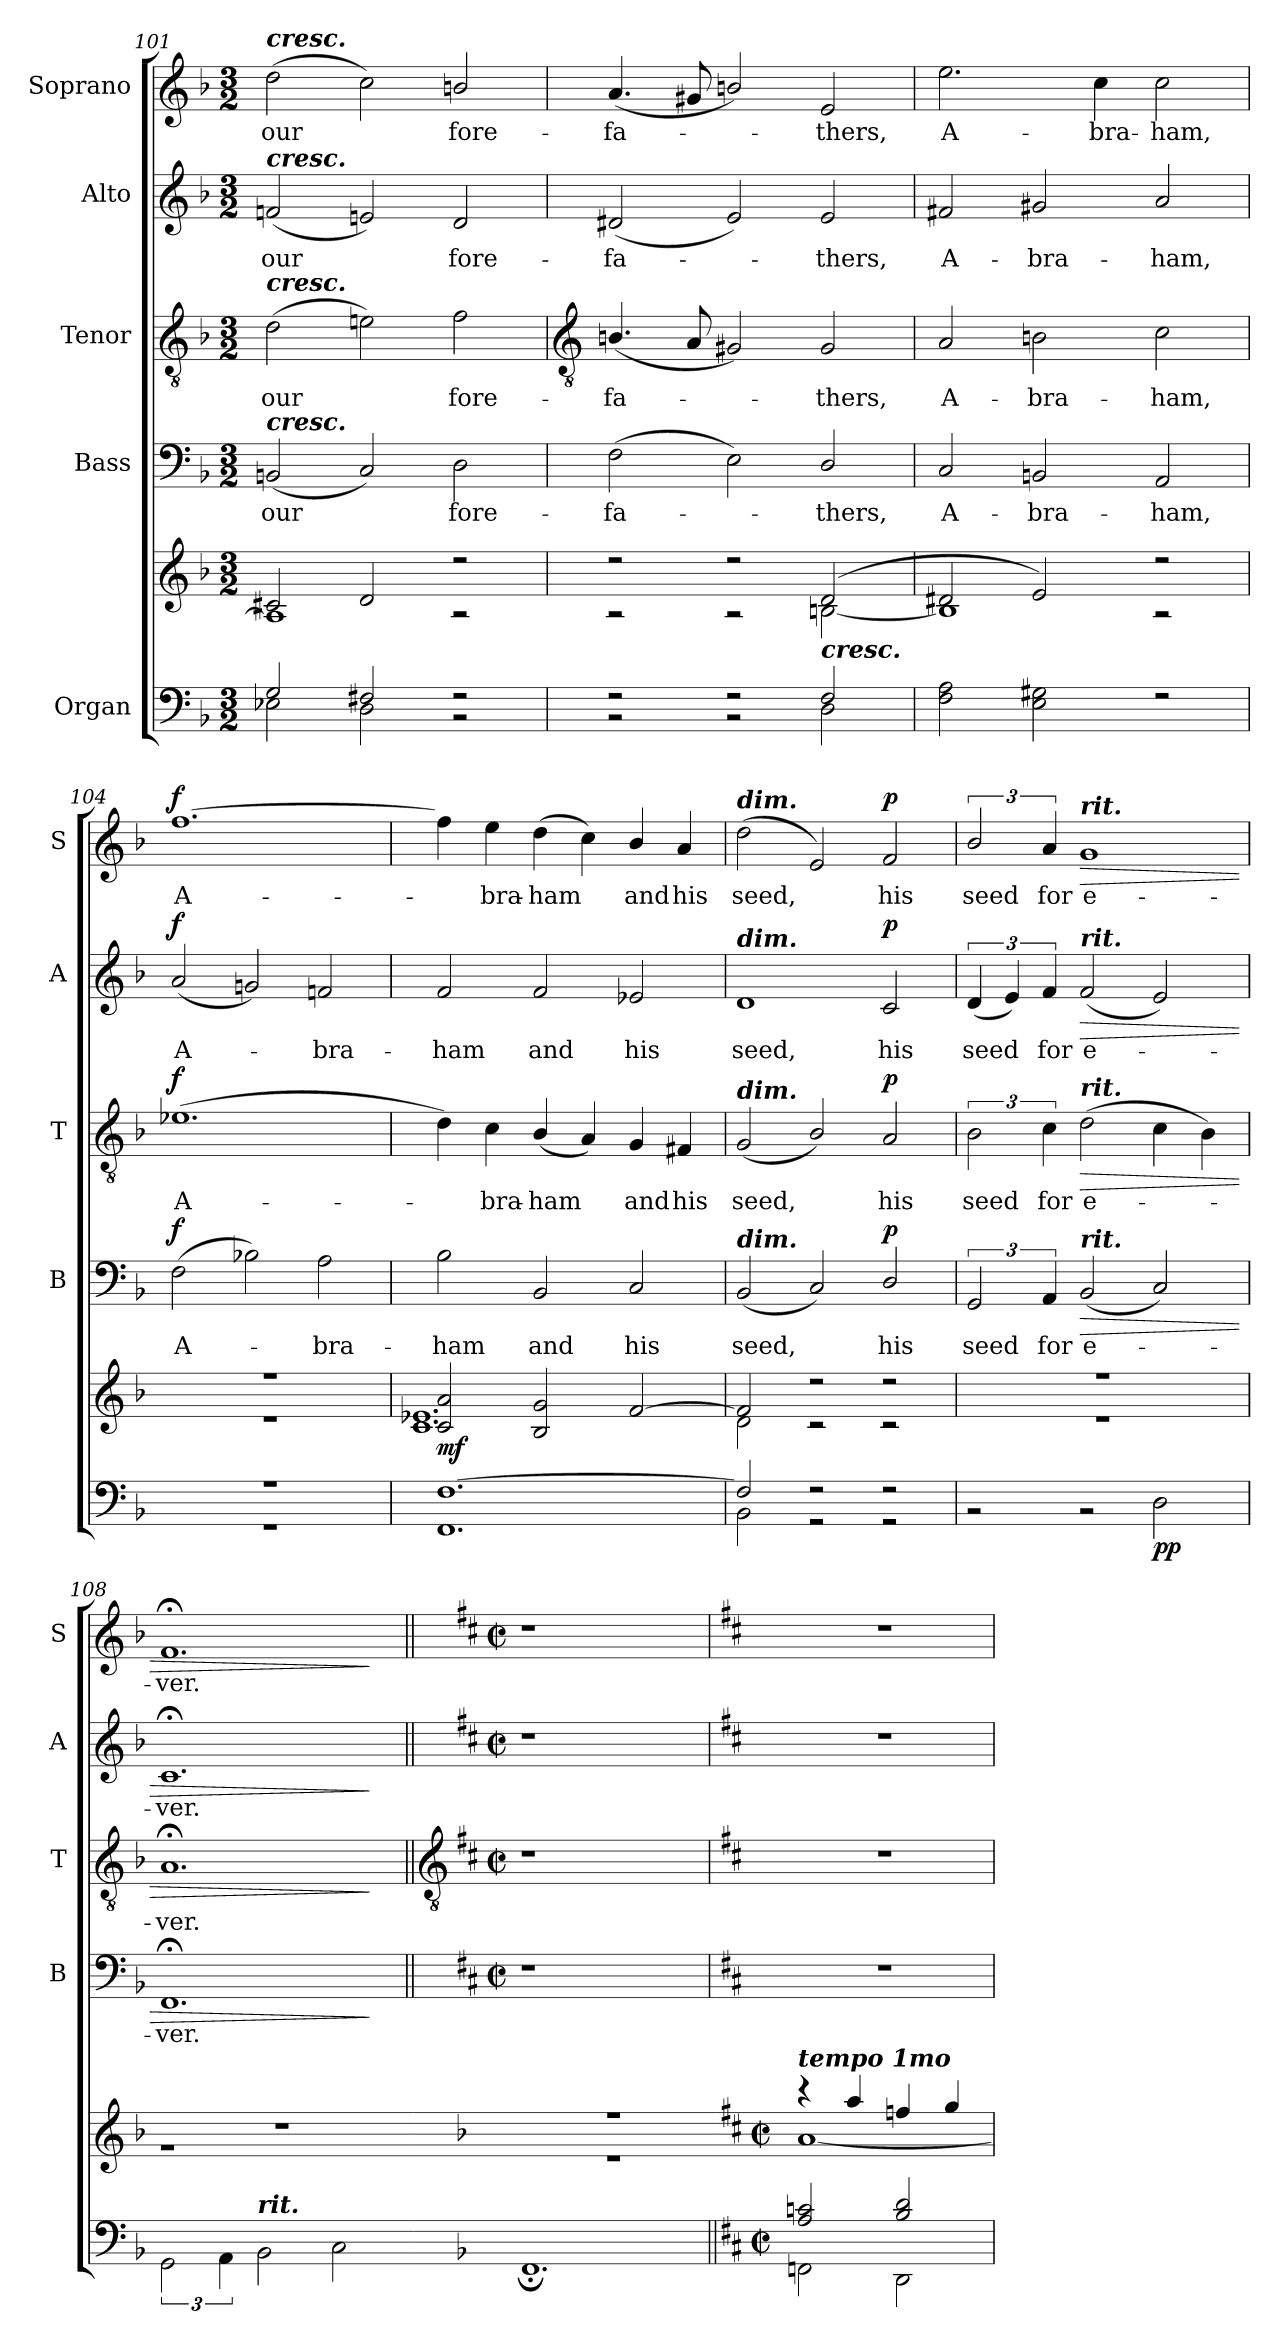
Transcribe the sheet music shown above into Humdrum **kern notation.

**kern	**kern	**dynam	**kern	**text	**dynam	**kern	**text	**dynam	**kern	**text	**dynam	**kern	**text	**dynam
*part5	*part5	*part5	*part4	*part4	*part4	*part3	*part3	*part3	*part2	*part2	*part2	*part1	*part1	*part1
*staff6	*staff5	*staff5/6	*staff4	*staff4	*staff4	*staff3	*staff3	*staff3	*staff2	*staff2	*staff2	*staff1	*staff1	*staff1
*I"Organ	*	*	*I"Bass	*	*	*I"Tenor	*	*	*I"Alto	*	*	*I"Soprano	*	*
*	*	*	*I'B	*	*	*I'T	*	*	*I'A	*	*	*I'S	*	*
*clefF4	*clefG2	*	*clefF4	*	*	*clefGv2	*	*	*clefG2	*	*	*clefG2	*	*
*k[b-]	*k[b-]	*	*k[b-]	*	*	*k[b-]	*	*	*k[b-]	*	*	*k[b-]	*	*
*F:	*F:	*	*F:	*	*	*F:	*	*	*F:	*	*	*F:	*	*
*M3/2	*M3/2	*	*M3/2	*	*	*M3/2	*	*	*M3/2	*	*	*M3/2	*	*
=101	=101	=101	=101	=101	=101	=101	=101	=101	=101	=101	=101	=101	=101	=101
*^	*^	*	*	*	*	*	*	*	*	*	*	*	*	*
!	!	!	!	!	!	!	!	!	!	!	!	!	!	!LO:TX:a:Bi:t=cresc.	!	!
!	!	!	!	!	!	!	!	!	!	!	!LO:TX:a:Bi:t=cresc.	!	!	!	!	!
!	!	!	!	!	!	!	!	!LO:TX:a:Bi:t=cresc.	!	!	!	!	!	!	!	!
!	!	!	!	!	!LO:TX:a:Bi:t=cresc.	!	!	!	!	!	!	!	!	!	!	!
!	!	!	!	!	!	!LO:LY:b	!	!	!LO:LY:b	!	!	!LO:LY:b	!	!	!LO:LY:b	!
2G/	2E-X\	2c#X/	1A\]	.	(<2BBn	our	.	(>2d	our	.	(<2fn	our	.	(>2dd	our	.
2F#X/	2D\	2d/	.	.	2C)	.	.	2en)	.	.	2en)	.	.	2cc)	.	.
!	!	!	!	!	!	!LO:LY:b	!	!	!LO:LY:b	!	!	!LO:LY:b	!	!	!LO:LY:b	!
2r	2r	2r	2r	.	2D	fore-	.	2f	fore-	.	2d	fore-	.	2bn/	fore-	.
!!LO:LB:g=z
=102	=102	=102	=102	=102	=102	=102	=102	=102	=102	=102	=102	=102	=102	=102	=102	=102
*	*	*	*	*	*	*	*	*clefGv2	*	*	*	*	*	*	*	*
!	!	!	!	!	!	!LO:LY:b	!	!	!LO:LY:b	!	!	!LO:LY:b	!	!	!LO:LY:b	!
2r	2r	2r	2r	.	(>2F	-fa-	.	(<4.Bn/	-fa-	.	(<2d#X	-fa-	.	(<4.a	-fa-	.
.	.	.	.	.	.	.	.	8A	.	.	.	.	.	8g#X	.	.
2r	2r	2r	2r	.	2E)	.	.	2G#X)	.	.	2e)	.	.	2bn/)	.	.
!LO:TX:a:Bi:t=cresc.	!	!	!	!	!	!	!	!	!	!	!	!	!	!	!	!
!	!	!	!	!	!	!LO:LY:b	!	!	!LO:LY:b	!	!	!LO:LY:b	!	!	!LO:LY:b	!
2F/	2D\	(>2d/	[2Bn\	.	2D/	thers,	.	2G#	thers,	.	2e	thers,	.	2e	thers,	.
!!LO:LB:g=z
=103	=103	=103	=103	=103	=103	=103	=103	=103	=103	=103	=103	=103	=103	=103	=103	=103
!	!LO:N:vis=1	!	!	!	!	!LO:LY:b	!	!	!LO:LY:b	!	!	!LO:LY:b	!	!	!LO:LY:b	!
2F\ 2A\	1.ryy	2d#X/	1B\]	.	2C	A-	.	2A	A-	.	2f#X	A-	.	2.ee	A-	.
!	!	!	!	!	!	!LO:LY:b	!	!	!LO:LY:b	!	!	!LO:LY:b	!	!	!	!
2E\ 2G#X\	.	2e/)	.	.	2BBn	-bra-	.	2Bn	-bra-	.	2g#X	-bra-	.	.	.	.
!	!	!	!	!	!	!	!	!	!	!	!	!	!	!	!LO:LY:b	!
.	.	.	.	.	.	.	.	.	.	.	.	.	.	4cc	-bra-	.
!	!	!	!	!	!	!LO:LY:b	!	!	!LO:LY:b	!	!	!LO:LY:b	!	!	!LO:LY:b	!
2r	.	2r	2r	.	2AA	-ham,	.	2c	-ham,	.	2a	-ham,	.	2cc	-ham,	.
=104	=104	=104	=104	=104	=104	=104	=104	=104	=104	=104	=104	=104	=104	=104	=104	=104
!LO:N:vis=1	!LO:N:vis=1	!LO:N:vis=1	!LO:N:vis=1	!	!	!LO:LY:b	!LO:DY:b	!	!LO:LY:b	!LO:DY:b	!	!LO:LY:b	!LO:DY:b	!	!LO:LY:b	!LO:DY:b
1.r	1.r	1.r	1.r	.	(>2F	A-	f	(>1.e-X	A-	f	(<2a	A-	f	[1.ff	A-	f
.	.	.	.	.	2B-X)	.	.	.	.	.	2gn)	.	.	.	.	.
!	!	!	!	!	!	!LO:LY:b	!	!	!	!	!	!LO:LY:b	!	!	!	!
.	.	.	.	.	2A	bra-	.	.	.	.	2fn	bra-	.	.	.	.
=105	=105	=105	=105	=105	=105	=105	=105	=105	=105	=105	=105	=105	=105	=105	=105	=105
!	!	!	!	!LO:DY:b	!	!LO:LY:b	!	!	!	!	!	!LO:LY:b	!	!	!	!
[1.F/	1.FF\	2c/ 2a/	1.c\ 1.e-X\	mf	2B-	-ham	.	4d)	.	.	2f	-ham	.	4ff]	.	.
!	!	!	!	!	!	!	!	!	!LO:LY:b	!	!	!	!	!	!LO:LY:b	!
.	.	.	.	.	.	.	.	4c	bra-	.	.	.	.	4ee	bra-	.
!	!	!	!	!	!	!LO:LY:b	!	!	!LO:LY:b	!	!	!LO:LY:b	!	!	!LO:LY:b	!
.	.	2B-/ 2g/	.	.	2BB-	and	.	(<4B-/	-ham	.	2f	and	.	(>4dd	-ham	.
.	.	.	.	.	.	.	.	4A)	.	.	.	.	.	4cc)	.	.
!	!	!	!	!	!	!LO:LY:b	!	!	!LO:LY:b	!	!	!LO:LY:b	!	!	!LO:LY:b	!
.	.	[2f/	.	.	2C	his	.	4G	and	.	2e-X	his	.	4b-/	and	.
!	!	!	!	!	!	!	!	!	!LO:LY:b	!	!	!	!	!	!LO:LY:b	!
.	.	.	.	.	.	.	.	4F#X	his	.	.	.	.	4a	his	.
=106	=106	=106	=106	=106	=106	=106	=106	=106	=106	=106	=106	=106	=106	=106	=106	=106
!	!	!	!	!	!	!	!	!	!	!	!	!	!	!LO:TX:a:Bi:t=dim.	!	!
!	!	!	!	!	!	!	!	!	!	!	!LO:TX:a:Bi:t=dim.	!	!	!	!	!
!	!	!	!	!	!	!	!	!LO:TX:a:Bi:t=dim.	!	!	!	!	!	!	!	!
!	!	!	!	!	!LO:TX:a:Bi:t=dim.	!	!	!	!	!	!	!	!	!	!	!
!	!	!	!	!	!	!LO:LY:b	!	!	!LO:LY:b	!	!	!LO:LY:b	!	!	!LO:LY:b	!
2F/]	2BB-\	2f/]	2d\	.	(<2BB-	seed,	.	(<2G	seed,	.	1d	seed,	.	(2dd	seed,	.
2r	2r	2r	2r	.	2C)	.	.	2B-/)	.	.	.	.	.	2e)	.	.
!	!	!	!	!	!	!LO:LY:b	!LO:DY:b	!	!LO:LY:b	!LO:DY:b	!	!LO:LY:b	!LO:DY:b	!	!LO:LY:b	!LO:DY:b
2r	2r	2r	2r	.	2D/	his	p	2A	his	p	2c	his	p	2f	his	p
=107	=107	=107	=107	=107	=107	=107	=107	=107	=107	=107	=107	=107	=107	=107	=107	=107
!LO:N:vis=1	!	!LO:N:vis=1	!LO:N:vis=1	!	!	!LO:LY:b	!	!	!LO:LY:b	!	!	!LO:LY:b	!	!	!LO:LY:b	!
1.ryy	2r	1.r	1.r	.	3GG	seed	.	3B-	seed	.	(<6d	seed	.	3b-/	seed	.
.	.	.	.	.	.	.	.	.	.	.	6e)	.	.	.	.	.
!	!	!	!	!	!	!LO:LY:b	!	!	!LO:LY:b	!	!	!LO:LY:b	!	!	!LO:LY:b	!
.	.	.	.	.	6AA	for	.	6c	for	.	6f	for	.	6a	for	.
!	!	!	!	!	!	!	!	!	!	!	!	!	!	!LO:TX:a:Bi:t=rit.	!	!
!	!	!	!	!	!	!	!	!	!	!	!LO:TX:a:Bi:t=rit.	!	!	!	!	!
!	!	!	!	!	!	!	!	!LO:TX:a:Bi:t=rit.	!	!	!	!	!	!	!	!
!	!	!	!	!	!LO:TX:a:Bi:t=rit.	!	!	!	!	!	!	!	!	!	!	!
!	!	!	!	!	!	!LO:LY:b	!LO:HP:b	!	!LO:LY:b	!LO:HP:b	!	!LO:LY:b	!LO:HP:b	!	!LO:LY:b	!LO:HP:b
.	2r	.	.	.	(<2BB-	e-	>	(>2d	e-	>	(<2f	e-	>	1g	e-	>
!	!	!	!	!LO:DY:b=2	!	!	!	!	!	!	!	!	!	!	!	!
.	2D\	.	.	pp	2C)	.	.	4c	.	.	2e)	.	.	.	.	.
.	.	.	.	.	.	.	.	4B-)	.	.	.	.	.	.	.	.
=108	=108	=108	=108	=108	=108	=108	=108	=108	=108	=108	=108	=108	=108	=108	=108	=108
!LO:N:vis=1	!	!LO:N:vis=1	!LO:N:vis=1	!	!	!LO:LY:b	!	!	!LO:LY:b	!	!	!LO:LY:b	!	!	!LO:LY:b	!
1.ryy	3GG\	1.r	1.r	.	1.FF;<	ver.	.	1.A;<	ver.	.	1.c;<	ver.	.	1.f;<	-ver.	.
.	6AA\	.	.	.	.	.	.	.	.	.	.	.	.	.	.	.
!	!LO:TX:a:Bi:t=rit.	!	!	!	!	!	!	!	!	!	!	!	!	!	!	!
.	2BB-\	.	.	.	.	.	.	.	.	.	.	.	.	.	.	.
.	2C\	.	.	.	.	.	.	.	.	.	.	.	.	.	.	.
*v	*v	*	*	*	*	*	*	*	*	*	*	*	*	*	*	*
*	*v	*v	*	*	*	*	*	*	*	*	*	*	*	*	*
.	.	.	.	.	]	.	.	]	.	.	]	.	.	]
!!LO:LB:g=z
=109	=109	=109||	=109||	=109||	=109||	=109||	=109||	=109||	=109||	=109||	=109||	=109||	=109||	=109||
*	*	*	*	*	*	*clefGv2	*	*	*	*	*	*	*	*
*	*	*	*k[f#c#]	*	*	*k[f#c#]	*	*	*k[f#c#]	*	*	*k[f#c#]	*	*
*	*	*	*D:	*	*	*D:	*	*	*D:	*	*	*D:	*	*
*	*	*	*M2/2	*	*	*M2/2	*	*	*M2/2	*	*	*M2/2	*	*
*	*	*	*met(c|)	*	*	*met(c|)	*	*	*met(c|)	*	*	*met(c|)	*	*
*	*^	*	*	*	*	*	*	*	*	*	*	*	*	*
!LO:N:vis=1	!LO:N:vis=1	!LO:N:vis=1	!	!	!	!	!	!	!	!	!	!	!	!	!
*^	*	*	*	*	*	*	*	*	*	*	*	*	*	*	*
1.ryy	1.FF;\	1.r	1.r	.	1r	.	.	1r	.	.	1r	.	.	1r	.	.
.	.	.	.	.	2ryy	.	.	2ryy	.	.	2ryy	.	.	2ryy	.	.
!!LO:LB:g=z
=110||	=110||	=110||	=110||	=110	=110	=110	=110	=110	=110	=110	=110	=110	=110	=110	=110	=110
*k[f#c#]	*	*k[f#c#]	*	*	*	*	*	*	*	*	*	*	*	*	*	*
*D:	*	*D:	*	*	*	*	*	*	*	*	*	*	*	*	*	*
*M2/2	*	*M2/2	*	*	*	*	*	*	*	*	*	*	*	*	*	*
*met(c|)	*	*met(c|)	*	*	*	*	*	*	*	*	*	*	*	*	*	*
!	!	!LO:TX:a:Bi:t=tempo 1mo	!	!	!	!	!	!	!	!	!	!	!	!	!	!
2A/ 2cn/	2FFn\	4r	[1a\	.	1r	.	.	1r	.	.	1r	.	.	1r	.	.
.	.	4aa/	.	.	.	.	.	.	.	.	.	.	.	.	.	.
2B/ 2d/	2DD\	4ffn/	.	.	.	.	.	.	.	.	.	.	.	.	.	.
.	.	4gg/	.	.	.	.	.	.	.	.	.	.	.	.	.	.
*v	*v	*	*	*	*	*	*	*	*	*	*	*	*	*	*	*
*	*v	*v	*	*	*	*	*	*	*	*	*	*	*	*	*
=	=	=	=	=	=	=	=	=	=	=	=	=	=	=
*-	*-	*-	*-	*-	*-	*-	*-	*-	*-	*-	*-	*-	*-	*-
